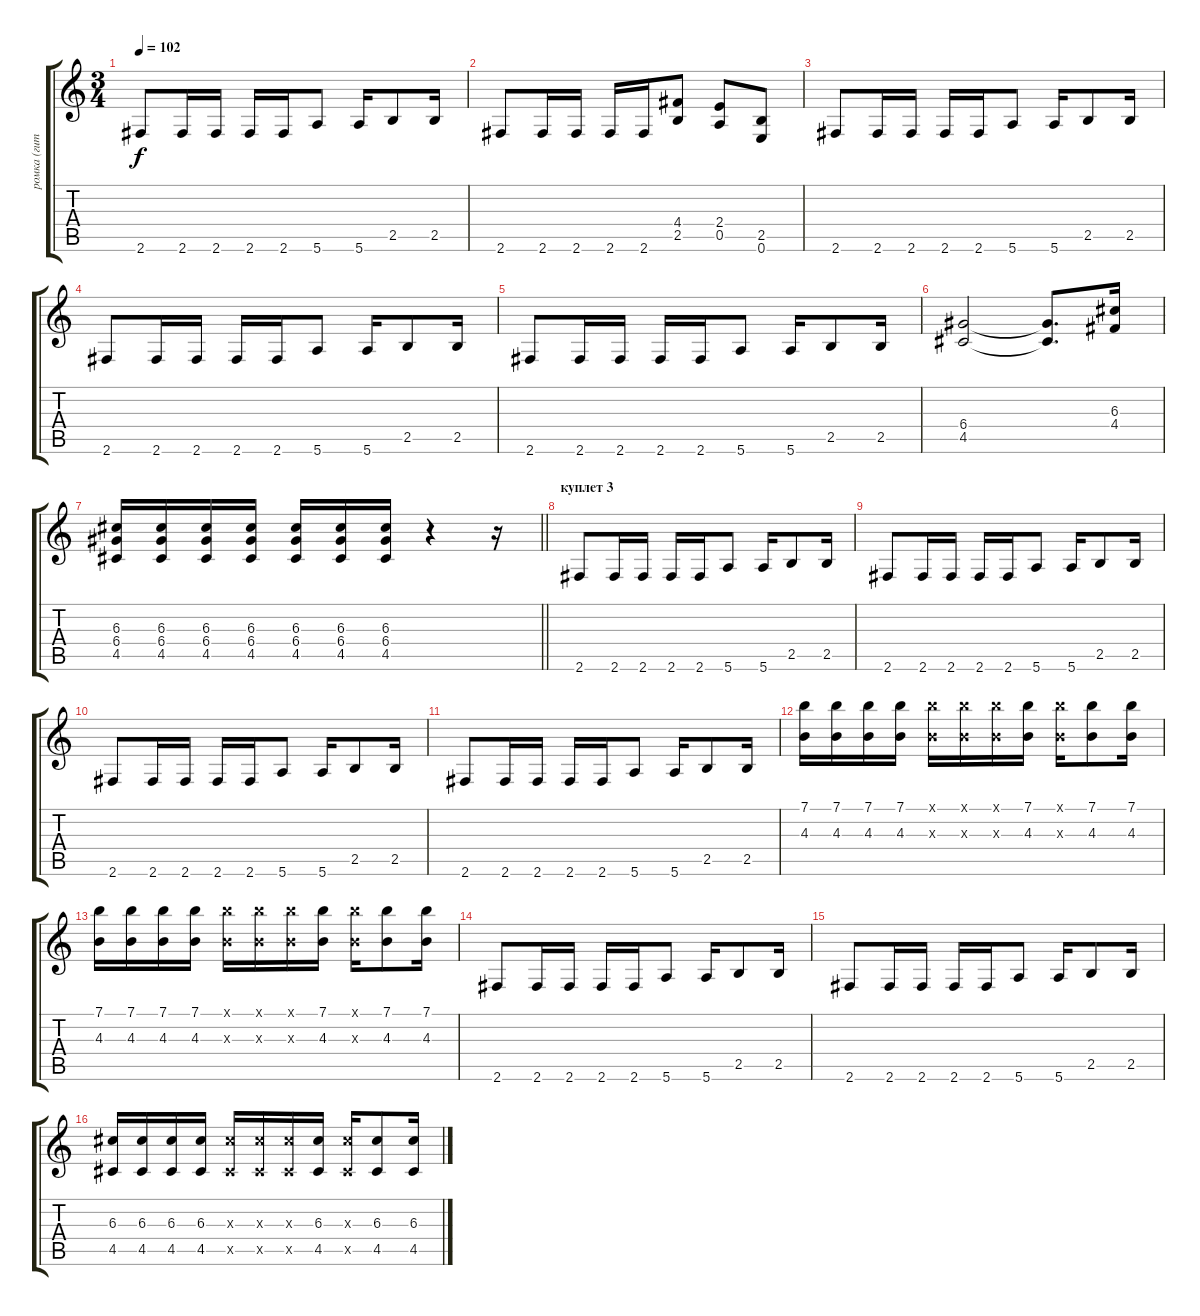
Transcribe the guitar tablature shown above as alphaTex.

\track ("ромка (гитара)" "ромка (гит") {instrument distortionguitar}
\staff {score tabs}
\tuning (E4 B3 G3 D3 A2 E2) {hide}
\ts (3 4)
\tempo 102
\clef g2
\ks c
2.6.8{dy f} 2.6.16 2.6.16 2.6.16 2.6.16 5.6.8 5.6.16 2.5.8 2.5.16 |
2.6.8 2.6.16 2.6.16 2.6.16 2.6.16 (4.4 2.5).8 (2.4 0.5).8 (2.5 0.6).8 |
2.6.8 2.6.16 2.6.16 2.6.16 2.6.16 5.6.8 5.6.16 2.5.8 2.5.16 |
2.6.8 2.6.16 2.6.16 2.6.16 2.6.16 5.6.8 5.6.16 2.5.8 2.5.16 |
2.6.8 2.6.16 2.6.16 2.6.16 2.6.16 5.6.8 5.6.16 2.5.8 2.5.16 |
(6.4 4.5).2 (6.4{t} 4.5{t}).8{d} (6.3 4.4).16 |
\barLineRight lightlight
(6.3 6.4 4.5).16 (6.3 6.4 4.5).16 (6.3 6.4 4.5).16 (6.3 6.4 4.5).16 (6.3 6.4 4.5).16 (6.3 6.4 4.5).16 (6.3 6.4 4.5).16 r.4 r.16 |
\section ("" "куплет 3")
2.6.8 2.6.16 2.6.16 2.6.16 2.6.16 5.6.8 5.6.16 2.5.8 2.5.16 |
2.6.8 2.6.16 2.6.16 2.6.16 2.6.16 5.6.8 5.6.16 2.5.8 2.5.16 |
2.6.8 2.6.16 2.6.16 2.6.16 2.6.16 5.6.8 5.6.16 2.5.8 2.5.16 |
2.6.8 2.6.16 2.6.16 2.6.16 2.6.16 5.6.8 5.6.16 2.5.8 2.5.16 |
(7.1 4.3).16 (7.1 4.3).16 (7.1 4.3).16 (7.1 4.3).16 (7.1{x} 4.3{x}).16 (7.1{x} 4.3{x}).16 (7.1{x} 4.3{x}).16 (7.1 4.3).16 (7.1{x} 4.3{x}).16 (7.1 4.3).8 (7.1 4.3).16 |
(7.1 4.3).16 (7.1 4.3).16 (7.1 4.3).16 (7.1 4.3).16 (7.1{x} 4.3{x}).16 (7.1{x} 4.3{x}).16 (7.1{x} 4.3{x}).16 (7.1 4.3).16 (7.1{x} 4.3{x}).16 (7.1 4.3).8 (7.1 4.3).16 |
2.6.8 2.6.16 2.6.16 2.6.16 2.6.16 5.6.8 5.6.16 2.5.8 2.5.16 |
2.6.8 2.6.16 2.6.16 2.6.16 2.6.16 5.6.8 5.6.16 2.5.8 2.5.16 |
(6.3 4.5).16 (6.3 4.5).16 (6.3 4.5).16 (6.3 4.5).16 (6.3{x} 4.5{x}).16 (6.3{x} 4.5{x}).16 (6.3{x} 4.5{x}).16 (6.3 4.5).16 (6.3{x} 4.5{x}).16 (6.3 4.5).8 (6.3 4.5).16
